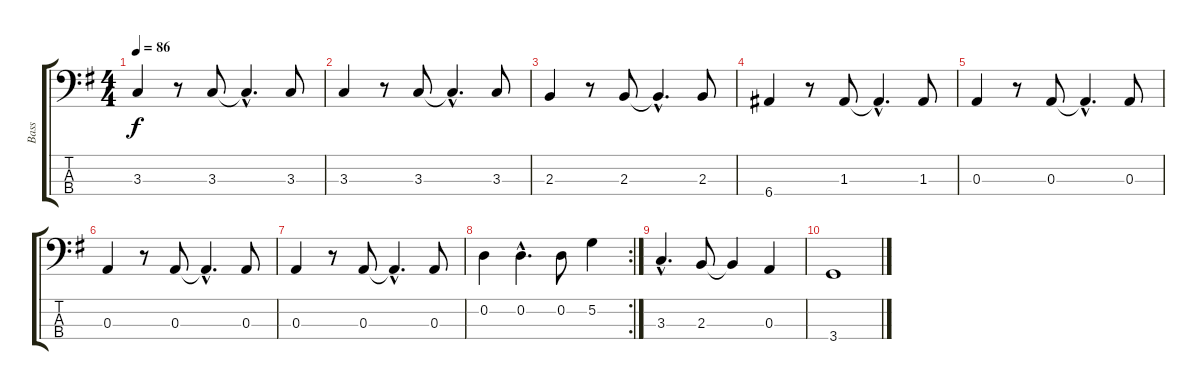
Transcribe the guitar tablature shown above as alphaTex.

\track ("Bass" "Bass") {instrument electricbassfinger}
\staff {score tabs}
\tuning (G2 D2 A1 E1) {hide}
\ts (4 4)
\tempo 86
\clef f4
\ks g
3.3.4{dy f} r.8 3.3.8 3.3{hac t}.4{d} 3.3.8 |
3.3.4 r.8 3.3.8 3.3{hac t}.4{d} 3.3.8 |
2.3.4 r.8 2.3.8 2.3{hac t}.4{d} 2.3.8 |
6.4.4 r.8 1.3.8 1.3{hac t}.4{d} 1.3.8 |
0.3.4 r.8 0.3.8 0.3{hac t}.4{d} 0.3.8 |
0.3.4 r.8 0.3.8 0.3{hac t}.4{d} 0.3.8 |
0.3.4 r.8 0.3.8 0.3{hac t}.4{d} 0.3.8 |
\rc 2
0.2.4 0.2{hac}.4{d} 0.2.8 5.2.4 |
3.3{hac}.4{d} 2.3.8 2.3{t}.4 0.3.4 |
3.4.1
